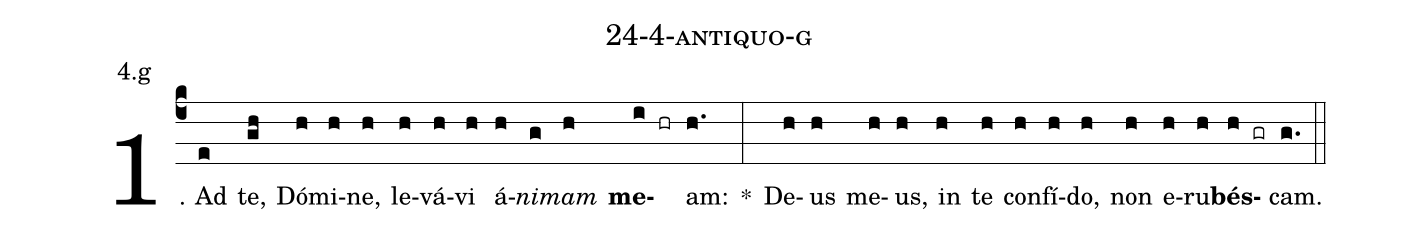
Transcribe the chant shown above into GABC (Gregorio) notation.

name: 24-4-antiquo-g;
annotation: 4.g;
%%
(c4)1. Ad(e) te,(gh) Dó(h)mi(h)ne,(h) le(h)vá(h)vi(h) á(h)<i>ni</i>(g)<i>mam</i>(h) <b>me</b>(i hr)am:(h.) *(:) De(h)us(h) me(h)us,(h) in(h) te(h) con(h)fí(h)do,(h) non(h) e(h)ru(h)<b>bés</b>(h gr)cam.(g.) (::)
